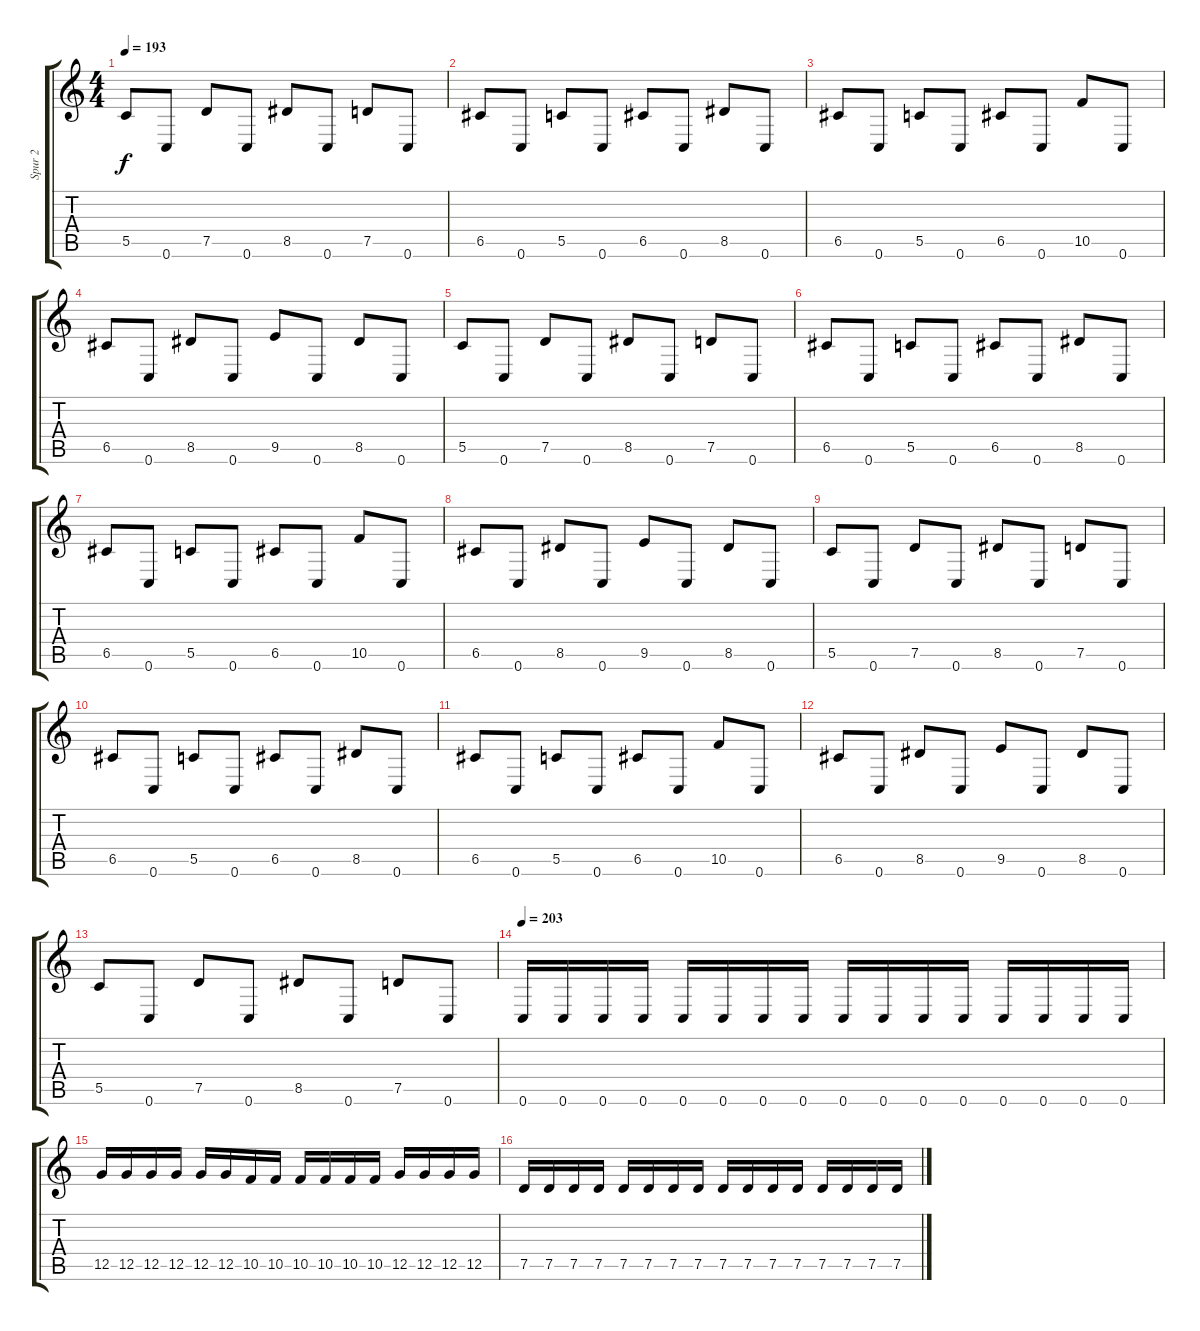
\track ("Spur 2" "Spur 2") {instrument overdrivenguitar}
\staff {score tabs}
\tuning (D4 A3 F3 C3 G2 C2) {hide}
\ts (4 4)
\tempo 193
\clef g2
\ks c
5.5.8{dy f} 0.6.8 7.5.8 0.6.8 8.5.8 0.6.8 7.5.8 0.6.8 |
6.5.8 0.6.8 5.5.8 0.6.8 6.5.8 0.6.8 8.5.8 0.6.8 |
6.5.8 0.6.8 5.5.8 0.6.8 6.5.8 0.6.8 10.5.8 0.6.8 |
6.5.8 0.6.8 8.5.8 0.6.8 9.5.8 0.6.8 8.5.8 0.6.8 |
5.5.8 0.6.8 7.5.8 0.6.8 8.5.8 0.6.8 7.5.8 0.6.8 |
6.5.8 0.6.8 5.5.8 0.6.8 6.5.8 0.6.8 8.5.8 0.6.8 |
6.5.8 0.6.8 5.5.8 0.6.8 6.5.8 0.6.8 10.5.8 0.6.8 |
6.5.8 0.6.8 8.5.8 0.6.8 9.5.8 0.6.8 8.5.8 0.6.8 |
5.5.8 0.6.8 7.5.8 0.6.8 8.5.8 0.6.8 7.5.8 0.6.8 |
6.5.8 0.6.8 5.5.8 0.6.8 6.5.8 0.6.8 8.5.8 0.6.8 |
6.5.8 0.6.8 5.5.8 0.6.8 6.5.8 0.6.8 10.5.8 0.6.8 |
6.5.8 0.6.8 8.5.8 0.6.8 9.5.8 0.6.8 8.5.8 0.6.8 |
5.5.8 0.6.8 7.5.8 0.6.8 8.5.8 0.6.8 7.5.8 0.6.8 |
\tempo 203
0.6.16 0.6.16 0.6.16 0.6.16 0.6.16 0.6.16 0.6.16 0.6.16 0.6.16 0.6.16 0.6.16 0.6.16 0.6.16 0.6.16 0.6.16 0.6.16 |
12.5.16 12.5.16 12.5.16 12.5.16 12.5.16 12.5.16 10.5.16 10.5.16 10.5.16 10.5.16 10.5.16 10.5.16 12.5.16 12.5.16 12.5.16 12.5.16 |
7.5.16 7.5.16 7.5.16 7.5.16 7.5.16 7.5.16 7.5.16 7.5.16 7.5.16 7.5.16 7.5.16 7.5.16 7.5.16 7.5.16 7.5.16 7.5.16
